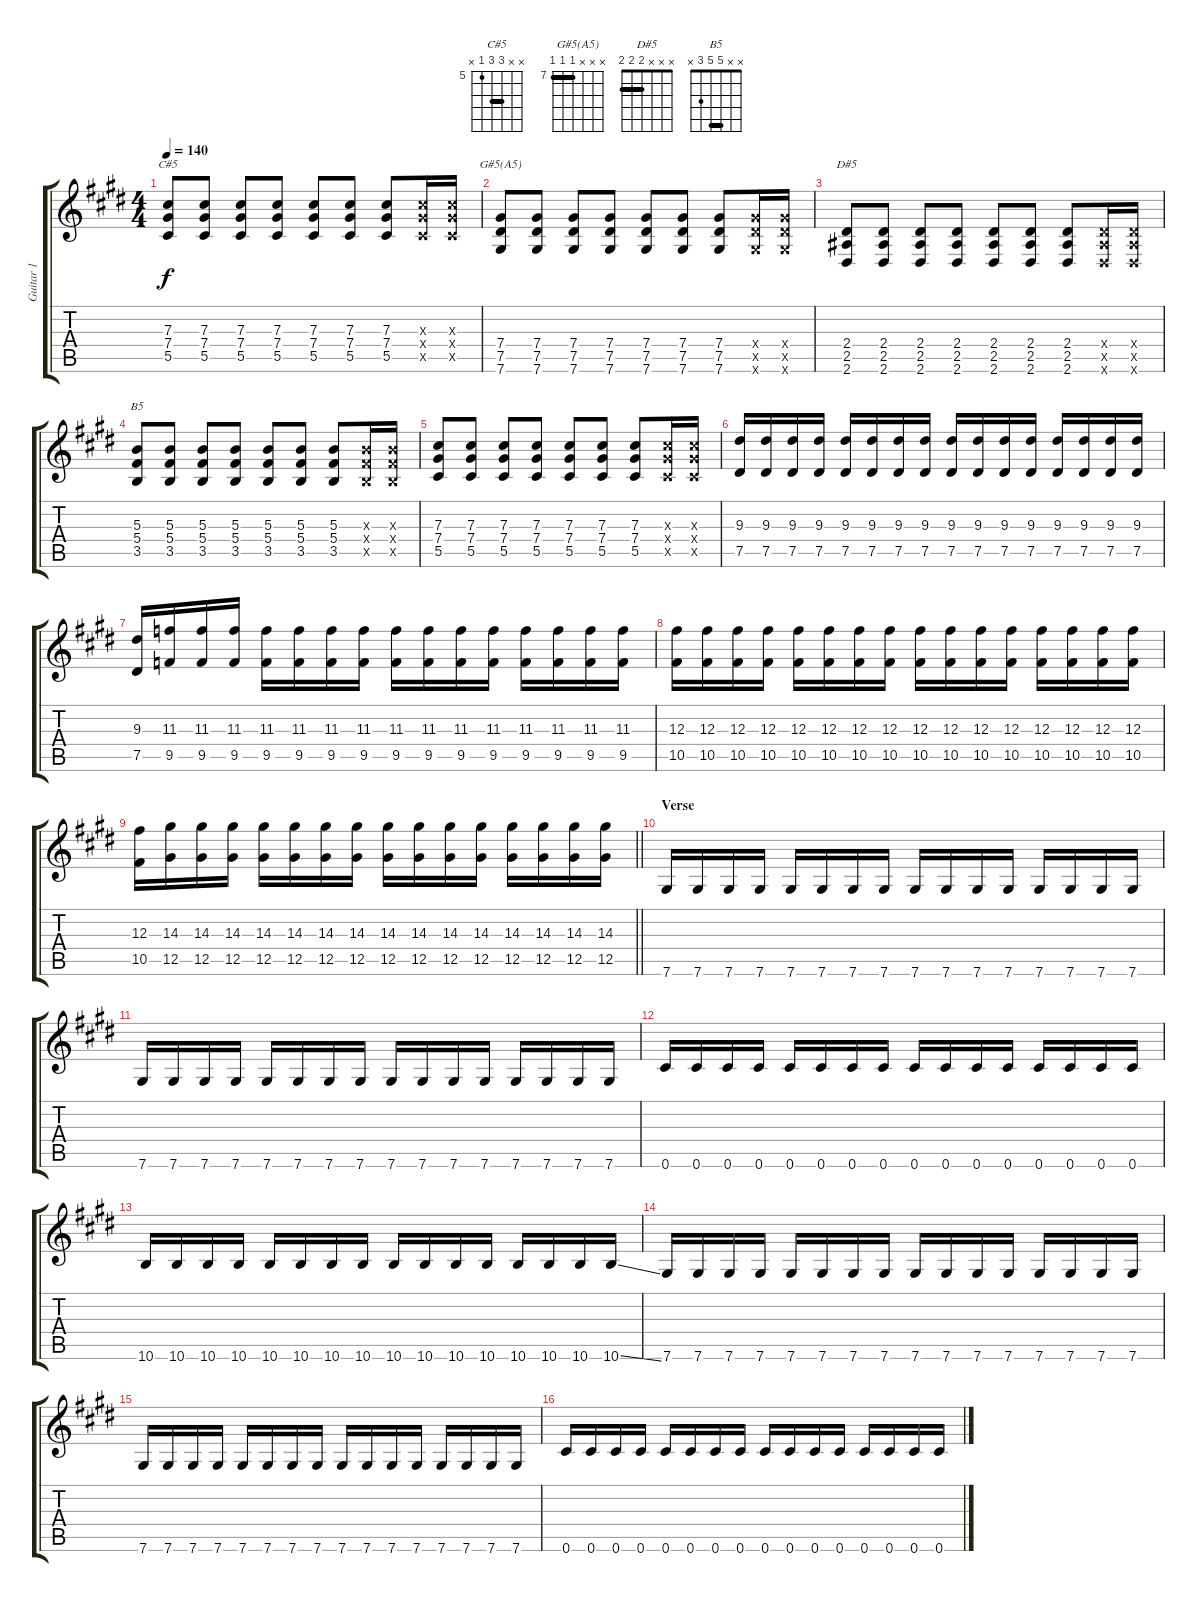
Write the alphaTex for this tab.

\track ("Guitar 1" "Guitar 1") {instrument overdrivenguitar}
\staff {score tabs}
\tuning (Eb4 Bb3 Gb3 Db3 Ab2 Db2) {hide}
\chord ("C#5" x x 7 7 5 x) {firstfret 5 barre 7}
\chord ("G#5(A5)" x x x 7 7 7) {firstfret 7 barre 7}
\chord ("D#5" x x x 2 2 2) {barre 2}
\chord ("B5" x x 5 5 3 x) {barre 5}
\ts (4 4)
\tempo 140
\clef g2
\ks e
(7.3 7.4 5.5).8{ch "C#5" dy f} (7.3 7.4 5.5).8 (7.3 7.4 5.5).8 (7.3 7.4 5.5).8 (7.3 7.4 5.5).8 (7.3 7.4 5.5).8 (7.3 7.4 5.5).8 (7.3{x} 7.4{x} 5.5{x}).16 (7.3{x} 7.4{x} 5.5{x}).16 |
(7.4 7.5 7.6).8{ch "G#5(A5)"} (7.4 7.5 7.6).8 (7.4 7.5 7.6).8 (7.4 7.5 7.6).8 (7.4 7.5 7.6).8 (7.4 7.5 7.6).8 (7.4 7.5 7.6).8 (7.4{x} 7.5{x} 7.6{x}).16 (7.4{x} 7.5{x} 7.6{x}).16 |
(2.4 2.5 2.6).8{ch "D#5"} (2.4 2.5 2.6).8 (2.4 2.5 2.6).8 (2.4 2.5 2.6).8 (2.4 2.5 2.6).8 (2.4 2.5 2.6).8 (2.4 2.5 2.6).8 (2.4{x} 2.5{x} 2.6{x}).16 (2.4{x} 2.5{x} 2.6{x}).16 |
(5.3 5.4 3.5).8{ch "B5"} (5.3 5.4 3.5).8 (5.3 5.4 3.5).8 (5.3 5.4 3.5).8 (5.3 5.4 3.5).8 (5.3 5.4 3.5).8 (5.3 5.4 3.5).8 (5.3{x} 5.4{x} 3.5{x}).16 (5.3{x} 5.4{x} 3.5{x}).16 |
(7.3 7.4 5.5).8 (7.3 7.4 5.5).8 (7.3 7.4 5.5).8 (7.3 7.4 5.5).8 (7.3 7.4 5.5).8 (7.3 7.4 5.5).8 (7.3 7.4 5.5).8 (7.3{x} 7.4{x} 5.5{x}).16 (7.3{x} 7.4{x} 5.5{x}).16 |
(9.3 7.5).16 (9.3 7.5).16 (9.3 7.5).16 (9.3 7.5).16 (9.3 7.5).16 (9.3 7.5).16 (9.3 7.5).16 (9.3 7.5).16 (9.3 7.5).16 (9.3 7.5).16 (9.3 7.5).16 (9.3 7.5).16 (9.3 7.5).16 (9.3 7.5).16 (9.3 7.5).16 (9.3 7.5).16 |
(9.3 7.5).16 (11.3 9.5).16 (11.3 9.5).16 (11.3 9.5).16 (11.3 9.5).16 (11.3 9.5).16 (11.3 9.5).16 (11.3 9.5).16 (11.3 9.5).16 (11.3 9.5).16 (11.3 9.5).16 (11.3 9.5).16 (11.3 9.5).16 (11.3 9.5).16 (11.3 9.5).16 (11.3 9.5).16 |
(12.3 10.5).16 (12.3 10.5).16 (12.3 10.5).16 (12.3 10.5).16 (12.3 10.5).16 (12.3 10.5).16 (12.3 10.5).16 (12.3 10.5).16 (12.3 10.5).16 (12.3 10.5).16 (12.3 10.5).16 (12.3 10.5).16 (12.3 10.5).16 (12.3 10.5).16 (12.3 10.5).16 (12.3 10.5).16 |
\barLineRight lightlight
(12.3 10.5).16 (14.3 12.5).16 (14.3 12.5).16 (14.3 12.5).16 (14.3 12.5).16 (14.3 12.5).16 (14.3 12.5).16 (14.3 12.5).16 (14.3 12.5).16 (14.3 12.5).16 (14.3 12.5).16 (14.3 12.5).16 (14.3 12.5).16 (14.3 12.5).16 (14.3 12.5).16 (14.3 12.5).16 |
\section ("" "Verse")
7.6.16 7.6.16 7.6.16 7.6.16 7.6.16 7.6.16 7.6.16 7.6.16 7.6.16 7.6.16 7.6.16 7.6.16 7.6.16 7.6.16 7.6.16 7.6.16 |
7.6.16 7.6.16 7.6.16 7.6.16 7.6.16 7.6.16 7.6.16 7.6.16 7.6.16 7.6.16 7.6.16 7.6.16 7.6.16 7.6.16 7.6.16 7.6.16 |
0.6.16{ot 8vb} 0.6.16{ot 8vb} 0.6.16{ot 8vb} 0.6.16{ot 8vb} 0.6.16{ot 8vb} 0.6.16{ot 8vb} 0.6.16{ot 8vb} 0.6.16{ot 8vb} 0.6.16{ot 8vb} 0.6.16{ot 8vb} 0.6.16{ot 8vb} 0.6.16{ot 8vb} 0.6.16{ot 8vb} 0.6.16{ot 8vb} 0.6.16{ot 8vb} 0.6.16{ot 8vb} |
10.6.16 10.6.16 10.6.16 10.6.16 10.6.16 10.6.16 10.6.16 10.6.16 10.6.16 10.6.16 10.6.16 10.6.16 10.6.16 10.6.16 10.6.16 10.6{ss}.16 |
7.6.16 7.6.16 7.6.16 7.6.16 7.6.16 7.6.16 7.6.16 7.6.16 7.6.16 7.6.16 7.6.16 7.6.16 7.6.16 7.6.16 7.6.16 7.6.16 |
7.6.16 7.6.16 7.6.16 7.6.16 7.6.16 7.6.16 7.6.16 7.6.16 7.6.16 7.6.16 7.6.16 7.6.16 7.6.16 7.6.16 7.6.16 7.6.16 |
0.6.16{ot 8vb} 0.6.16{ot 8vb} 0.6.16{ot 8vb} 0.6.16{ot 8vb} 0.6.16{ot 8vb} 0.6.16{ot 8vb} 0.6.16{ot 8vb} 0.6.16{ot 8vb} 0.6.16{ot 8vb} 0.6.16{ot 8vb} 0.6.16{ot 8vb} 0.6.16{ot 8vb} 0.6.16{ot 8vb} 0.6.16{ot 8vb} 0.6.16{ot 8vb} 0.6.16{ot 8vb}
